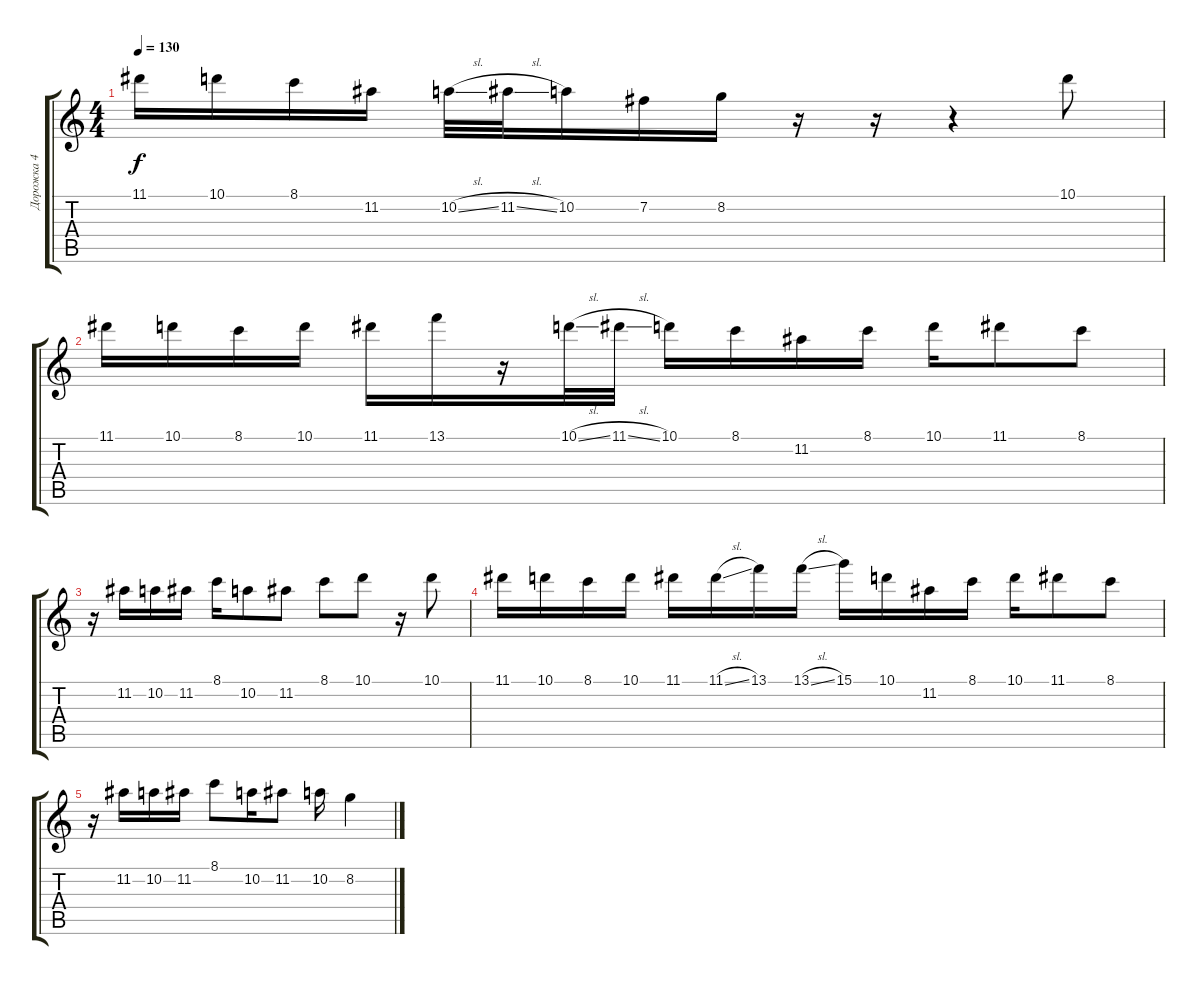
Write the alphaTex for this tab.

\track ("Дорожка 4" "Дорожка 4") {instrument electricguitarjazz}
\staff {score tabs}
\tuning (E4 B3 G3 D3 A2 E2) {hide}
\ts (4 4)
\tempo 130
\clef g2
\ks c
11.1.16{dy f} 10.1.16 8.1.16 11.2.16 10.2{sl}.32 11.2{sl}.32 10.2.16 7.2.16 8.2.16 r.16 r.16 r.4 10.1.8 |
11.1.16 10.1.16 8.1.16 10.1.16 11.1.16 13.1.16 r.16 10.1{sl}.32 11.1{sl}.32 10.1.16 8.1.16 11.2.16 8.1.16 10.1.16 11.1.8 8.1.8 |
r.16 11.2.16 10.2.16 11.2.16 8.1.16 10.2.8 11.2.8 8.1.8 10.1.8 r.16 10.1.8 |
11.1.16 10.1.16 8.1.16 10.1.16 11.1.16 11.1{sl}.16 13.1.16 13.1{sl}.16 15.1.16 10.1.16 11.2.16 8.1.16 10.1.16 11.1.8 8.1.8 |
r.16 11.2.16 10.2.16 11.2.16 8.1.8 10.2.16 11.2.8 10.2.16 8.2.4
